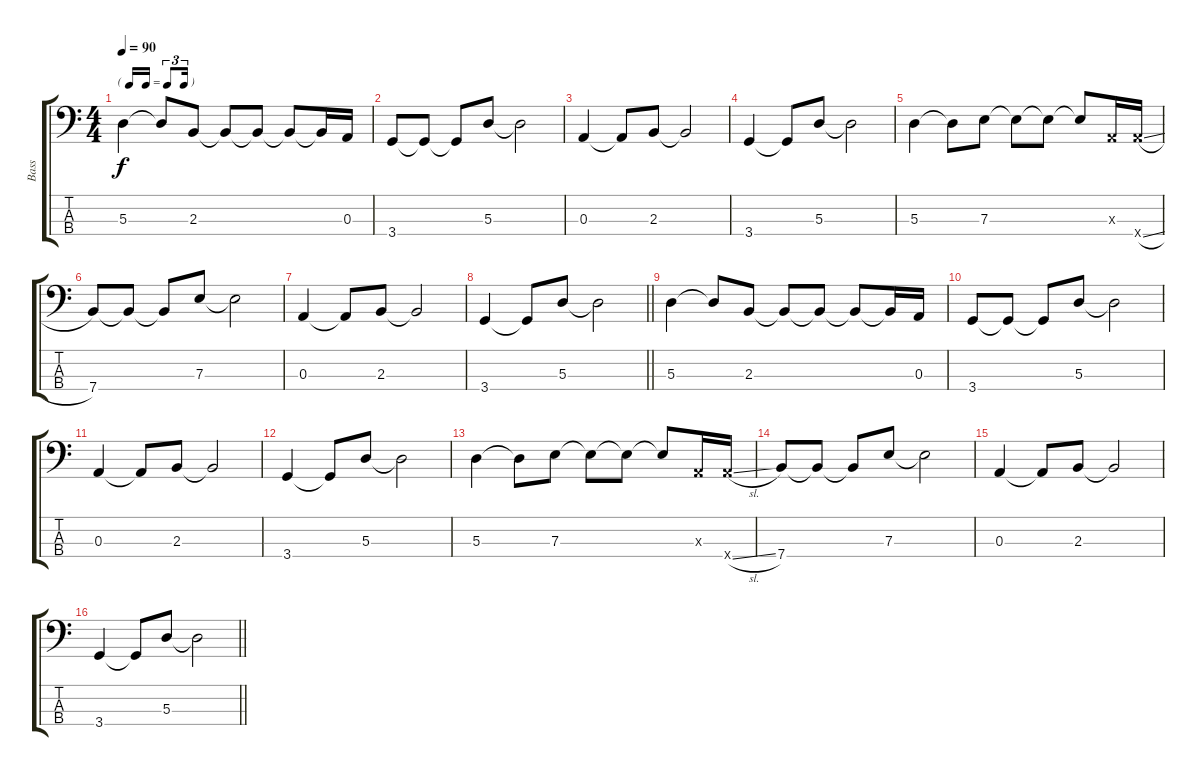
\track ("Bass" "Bass") {instrument electricbassfinger}
\staff {score tabs}
\tuning (G2 D2 A1 E1) {hide}
\ts (4 4)
\tf triplet16th
\tempo 90
\clef f4
\ks c
5.3.4{dy f} 5.3{t}.8 2.3.8 2.3{t}.8 2.3{t}.8 2.3{t}.8 2.3{t}.16 0.3.16 |
3.4.8 3.4{t}.8 3.4{t}.8 5.3.8 5.3{t}.2 |
0.3.4 0.3{t}.8 2.3.8 2.3{t}.2 |
3.4.4 3.4{t}.8 5.3.8 5.3{t}.2 |
5.3.4 5.3{t}.8 7.3.8 7.3{t}.8 7.3{t}.8 7.3{t}.8 0.3{x}.16 5.4{sl x}.16 |
7.4.8 7.4{t}.8 7.4{t}.8 7.3.8 7.3{t}.2 |
0.3.4 0.3{t}.8 2.3.8 2.3{t}.2 |
\barLineRight lightlight
3.4.4 3.4{t}.8 5.3.8 5.3{t}.2 |
5.3.4 5.3{t}.8 2.3.8 2.3{t}.8 2.3{t}.8 2.3{t}.8 2.3{t}.16 0.3.16 |
3.4.8 3.4{t}.8 3.4{t}.8 5.3.8 5.3{t}.2 |
0.3.4 0.3{t}.8 2.3.8 2.3{t}.2 |
3.4.4 3.4{t}.8 5.3.8 5.3{t}.2 |
5.3.4 5.3{t}.8 7.3.8 7.3{t}.8 7.3{t}.8 7.3{t}.8 0.3{x}.16 5.4{sl x}.16 |
7.4.8 7.4{t}.8 7.4{t}.8 7.3.8 7.3{t}.2 |
0.3.4 0.3{t}.8 2.3.8 2.3{t}.2 |
\barLineRight lightlight
3.4.4 3.4{t}.8 5.3.8 5.3{t}.2
